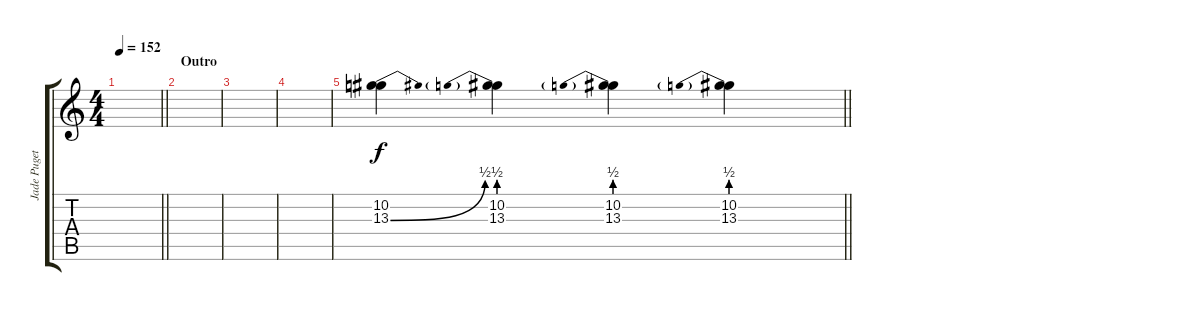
\track ("Jade Puget 2" "Jade Puget") {instrument electricguitarjazz}
\staff {score tabs}
\tuning (Eb4 Bb3 Gb3 Db3 Ab2 Eb2) {hide}
\ts (4 4)
\tempo 152
\clef g2
\barLineRight lightlight
\ks c
|
\section ("" "Outro")
|
|
|
\barLineRight lightlight
(10.2 13.3{be (bend 0 0 60 2)}).4 (10.2 13.3{be (prebend 0 2 60 2)}).4 (10.2 13.3{be (prebend 0 2 60 2)}).4 (10.2 13.3{be (prebend 0 2 60 2)}).4
